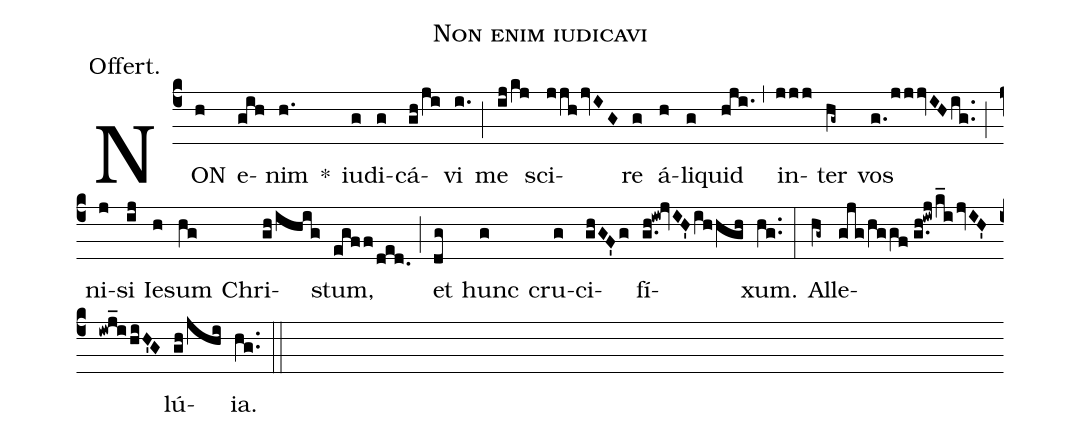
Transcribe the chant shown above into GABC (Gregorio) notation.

name:Non enim iudicavi;
annotation:Offert.;
mode:8;
office-part:Offertory;
%%
(c4) NON(h) e(gih)nim(h.) *() iu(g)di(g)cá(gh/ji)vi(i.) (;) me(ij/kj) sci(jjh/jvIG)re(g) á(h)li(g)quid(hji.) (,) in(jjj)ter(hg~) vos(g./jjjvIH/ig..) (;) ni(j)si(ij) Ie(h)sum(hg) Chri(gh/ihig)stum,(egff/ded.) (;) et(dg) hunc(g) cru(g)ci(ghGF'g)fí(g.h!iw!jvIH'/ihhgh)xum.(hg..) (:) Al(hg~)le(gjg/hggf//g.h!iwj/k_i/jvIH'/iwj_i/hiH'G)lú(gh/jhi)ia.(hg..) (::)
